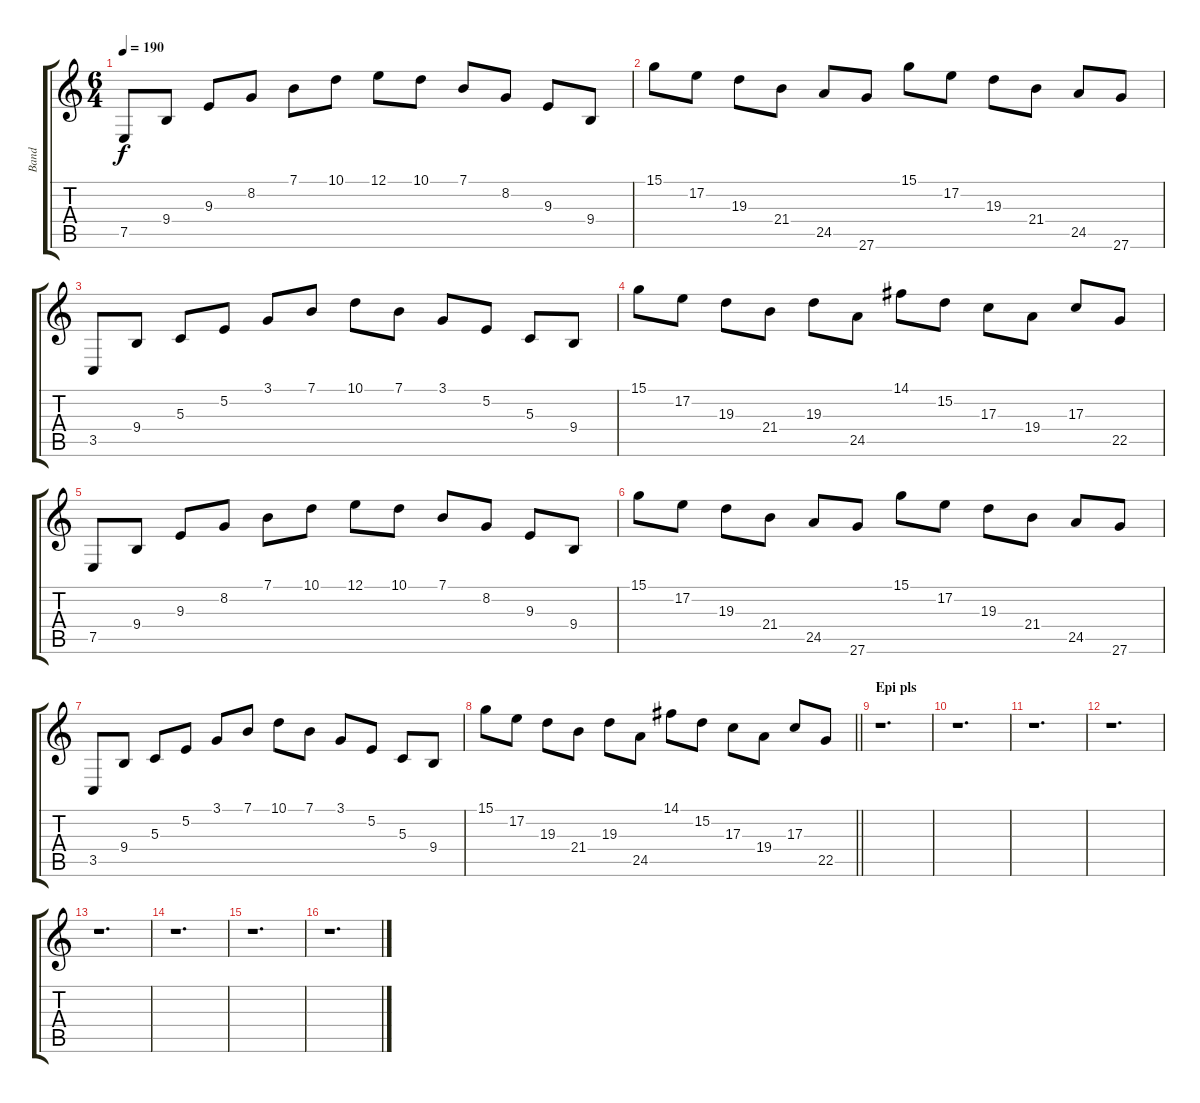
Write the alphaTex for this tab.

\track ("Band" "Band") {instrument pizzicatostrings}
\staff {score tabs}
\tuning (E4 B3 G3 D3 A2 E2) {hide}
\ts (6 4)
\tempo 190
\clef g2
\ks c
7.5.8{dy f} 9.4.8 9.3.8 8.2.8 7.1.8 10.1.8 12.1.8 10.1.8 7.1.8 8.2.8 9.3.8 9.4.8 |
15.1.8 17.2.8 19.3.8 21.4.8 24.5.8 27.6.8 15.1.8 17.2.8 19.3.8 21.4.8 24.5.8 27.6.8 |
3.5.8 9.4.8 5.3.8 5.2.8 3.1.8 7.1.8 10.1.8 7.1.8 3.1.8 5.2.8 5.3.8 9.4.8 |
15.1.8 17.2.8 19.3.8 21.4.8 19.3.8 24.5.8 14.1.8 15.2.8 17.3.8 19.4.8 17.3.8 22.5.8 |
7.5.8 9.4.8 9.3.8 8.2.8 7.1.8 10.1.8 12.1.8 10.1.8 7.1.8 8.2.8 9.3.8 9.4.8 |
15.1.8 17.2.8 19.3.8 21.4.8 24.5.8 27.6.8 15.1.8 17.2.8 19.3.8 21.4.8 24.5.8 27.6.8 |
3.5.8 9.4.8 5.3.8 5.2.8 3.1.8 7.1.8 10.1.8 7.1.8 3.1.8 5.2.8 5.3.8 9.4.8 |
\barLineRight lightlight
15.1.8 17.2.8 19.3.8 21.4.8 19.3.8 24.5.8 14.1.8 15.2.8 17.3.8 19.4.8 17.3.8 22.5.8 |
\section ("" "Epi pls")
r.1{d} |
r.1{d} |
r.1{d} |
r.1{d} |
r.1{d} |
r.1{d} |
r.1{d} |
r.1{d}
